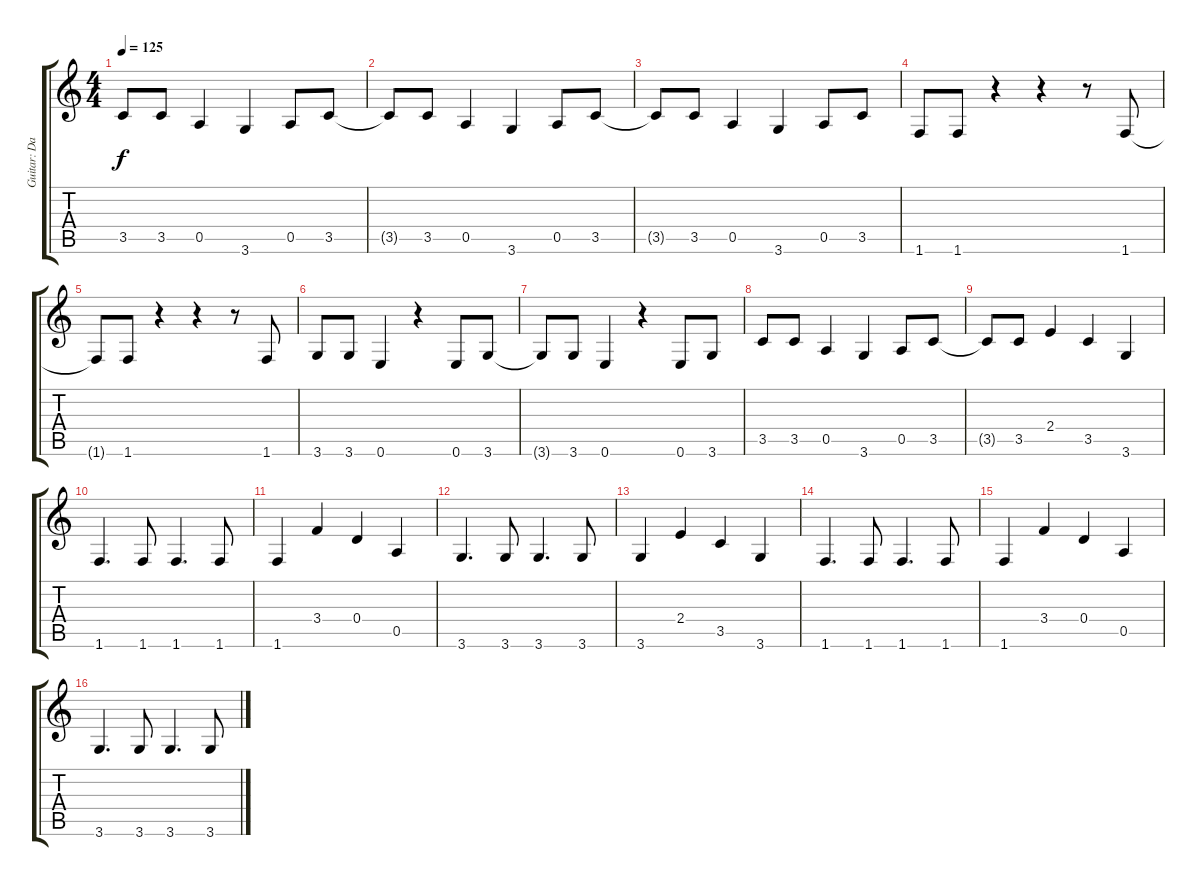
\track ("Guitar: Davey Johnstone" "Guitar: Da") {instrument electricguitarjazz}
\staff {score tabs}
\tuning (E4 B3 G3 D3 A2 E2) {hide}
\ts (4 4)
\tempo 125
\clef g2
\ks c
3.5{t}.8{dy f} 3.5.8 0.5.4 3.6.4 0.5.8 3.5.8 |
3.5{t}.8 3.5.8 0.5.4 3.6.4 0.5.8 3.5.8 |
3.5{t}.8 3.5.8 0.5.4 3.6.4 0.5.8 3.5.8 |
1.6.8 1.6.8 r.4 r.4 r.8 1.6.8 |
1.6{t}.8 1.6.8 r.4 r.4 r.8 1.6.8 |
3.6.8 3.6.8 0.6.4 r.4 0.6.8 3.6.8 |
3.6{t}.8 3.6.8 0.6.4 r.4 0.6.8 3.6.8 |
3.5.8 3.5.8 0.5.4 3.6.4 0.5.8 3.5.8 |
3.5{t}.8 3.5.8 2.4.4 3.5.4 3.6.4 |
1.6.4{d} 1.6.8 1.6.4{d} 1.6.8 |
1.6.4 3.4.4 0.4.4 0.5.4 |
3.6.4{d} 3.6.8 3.6.4{d} 3.6.8 |
3.6.4 2.4.4 3.5.4 3.6.4 |
1.6.4{d} 1.6.8 1.6.4{d} 1.6.8 |
1.6.4 3.4.4 0.4.4 0.5.4 |
3.6.4{d} 3.6.8 3.6.4{d} 3.6.8
